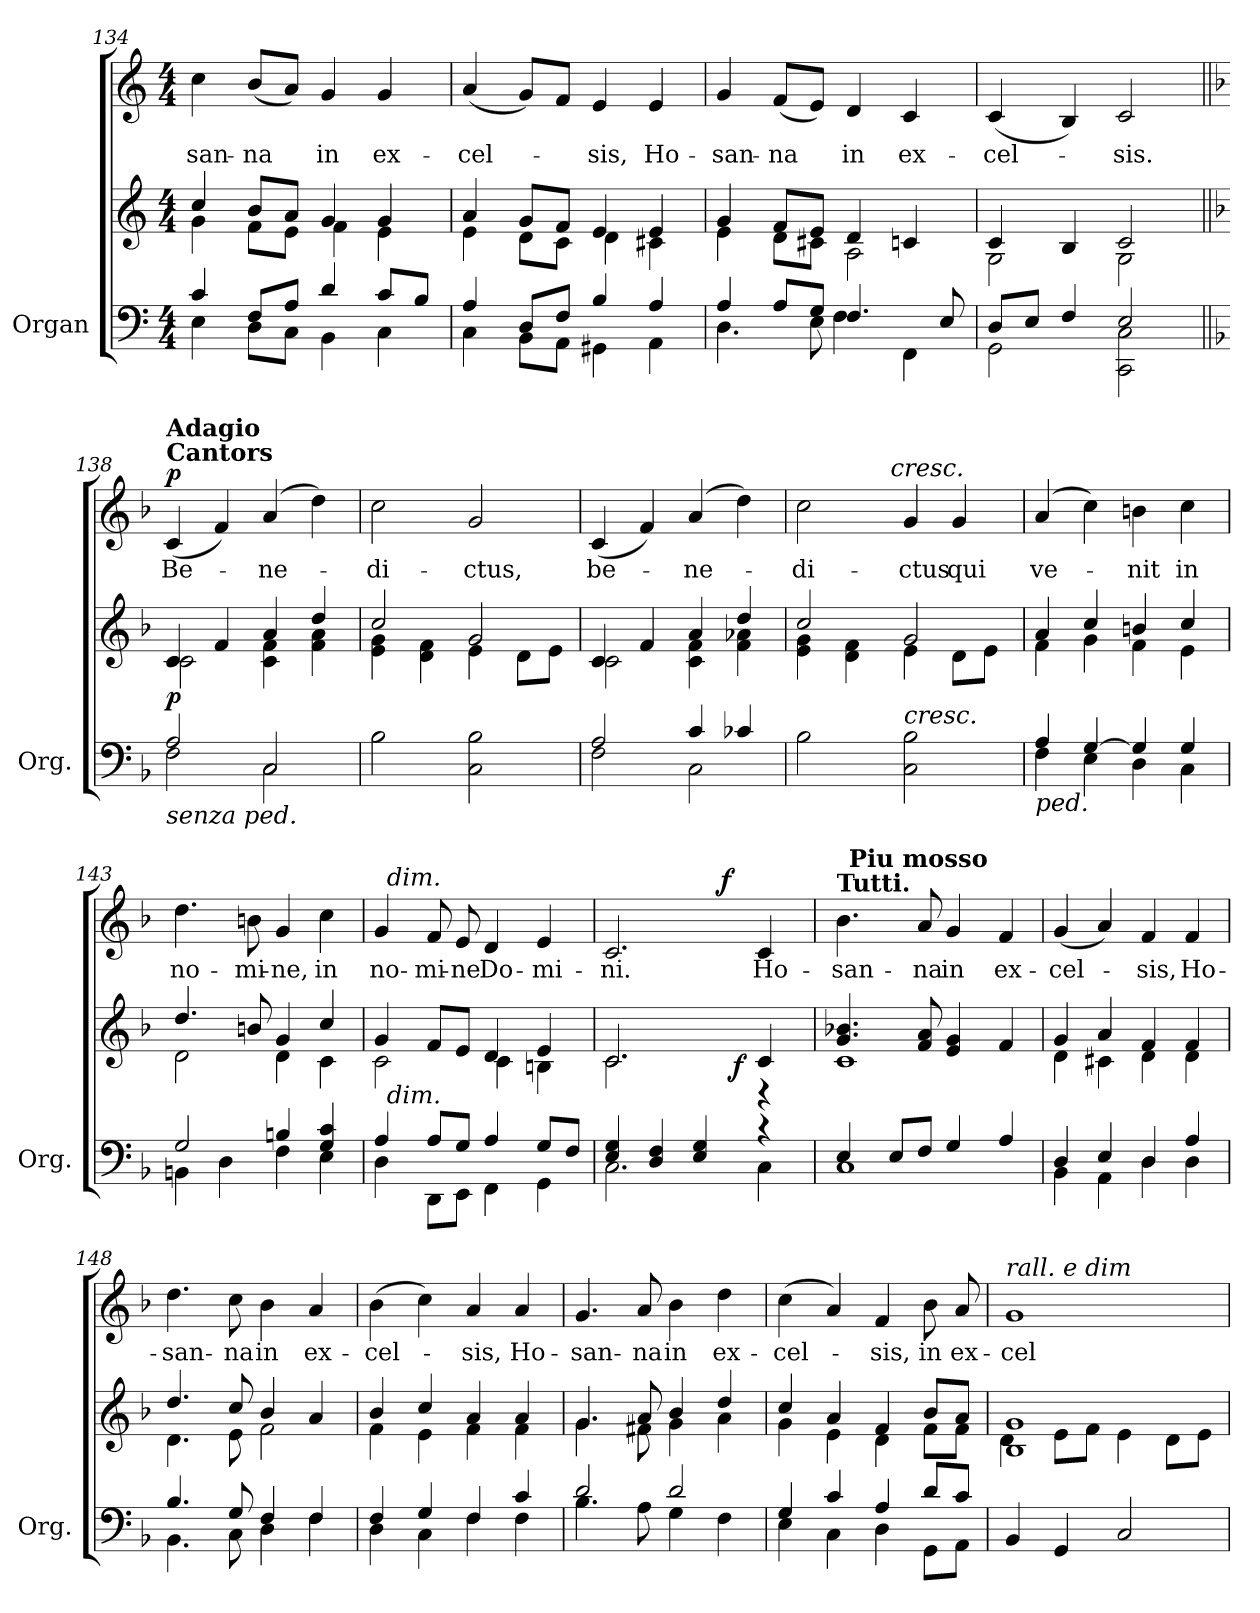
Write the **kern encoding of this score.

**kern	**kern	**dynam	**kern	**text	**dynam
*part2	*part2	*part2	*part1	*part1	*part1
*staff3	*staff2	*staff2/3	*staff1	*staff1	*staff1
*I"Organ	*	*	*	*	*
*I'Org.	*	*	*	*	*
!!LO:LB:g=z
*clefF4	*clefG2	*	*clefG2	*	*
*k[]	*k[]	*	*k[]	*	*
*C:	*C:	*	*C:	*	*
*M4/4	*M4/4	*	*M4/4	*	*
=134	=134	=134	=134	=134	=134
*^	*^	*	*	*	*
4c/	4E\	4cc/	4g\	.	4cc\	-san-	.
8F/L	8D\L	8b/L	8f\L	.	(8b/L	-na	.
8A/J	8C\J	8a/J	8e\J	.	8a/J)	.	.
4d/	4BB\	4g/	4f\	.	4g/	in	.
8c/L	4C\	4g/	4e\	.	4g/	ex-	.
8B/J	.	.	.	.	.	.	.
=135	=135	=135	=135	=135	=135	=135	=135
4A/	4C\	4a/	4e\	.	(4a/	-cel-	.
8D/L	8BB\L	8g/L	8d\L	.	8g/L)	.	.
8F/J	8AA\J	8f/J	8c\J	.	8f/J	.	.
4B/	4GG#X\	4e/	4d\	.	4e/	-sis,	.
4A/	4AA\	4e/	4c#X\	.	4e/	Ho-	.
=136	=136	=136	=136	=136	=136	=136	=136
4A/	4.D\	4g/	4e\	.	4g/	-san-	.
8A/L	.	8f/L	8d\L	.	(8f/L	-na	.
8G/J	8E\	8e/J	8c#X\J	.	8e/J)	.	.
4.F/	4F\	4d/	2A\	.	4d/	in	.
.	4FF\	4c/	.	.	4c/	ex-	.
8E/	.	.	.	.	.	.	.
=137	=137	=137	=137	=137	=137	=137	=137
8D/L	2GG\	4c/	2G\	.	(4c/	-cel-	.
8E/J	.	.	.	.	.	.	.
4F/	.	4B/	.	.	4B/)	.	.
2E/	2CC\ 2C\	2c/	2G\	.	2c/	-sis.	.
!!LO:PB:g=z
=138||	=138||	=138||	=138||	=138||	=138||	=138||	=138||
*k[b-]	*	*k[b-]	*	*	*k[b-]	*	*
*F:	*	*F:	*	*	*F:	*	*
*	*	*	*	*	*MM52	*	*
!	!	!	!	!	!LO:TX:a:B:t=Cantors	!	!
!	!	!	!	!	!LO:TX:a:B:t=Adagio	!	!
!LO:TX:b:i:t=senza ped.	!	!	!	!	!	!	!
!	!	!	!	!LO:DY:b	!	!	!LO:DY:b
2A/	2F\	4c/	2c\	p	(4c/	Be-	p
.	.	4f/	.	.	4f/)	.	.
2C/	2C\	4a/	4c\ 4f\	.	(4a/	-ne-	.
.	.	4dd/	4f\ 4a\	.	4dd\)	.	.
*v	*v	*	*	*	*	*	*
=139	=139	=139	=139	=139	=139	=139
2B-\	2cc/	4e\ 4g\	.	2cc\	-di-	.
.	.	4d\ 4f\	.	.	.	.
2C\ 2B-\	2g/	4e\	.	2g/	-ctus,	.
.	.	8d\L	.	.	.	.
.	.	8e\J	.	.	.	.
=140	=140	=140	=140	=140	=140	=140
*^	*	*	*	*	*	*
2A/	2F\	4c/	2c\	.	(4c/	be-	.
.	.	4f/	.	.	4f/)	.	.
4c/	2C\	4a/	4c\ 4f\	.	(4a/	-ne-	.
4c-X/	.	4dd/	4f\ 4a-X\	.	4dd\)	.	.
*v	*v	*	*	*	*	*	*
=141	=141	=141	=141	=141	=141	=141
*	*	*	*	*^	*	*
2B-\	2cc/	4e\ 4g\	.	2cc\	4...ryy	-di-	.
.	.	4d\ 4f\	.	.	.	.	.
!	!	!	!	!	!LO:TX:a:i:t=cresc.	!	!
.	.	.	.	.	2ryy	.	.
!LO:TX:a:i:t=cresc.	!	!	!	!	!	!	!
2C\ 2B-\	2g/	4e\	.	4g/	.	-ctus	.
.	.	8d\L	.	4g/	.	qui	.
.	.	8e\J	.	.	.	.	.
.	.	.	.	.	32ryy	.	.
=142	=142	=142	=142	=142	=142	=142	=142
*^	*	*	*	*	*	*	*
!LO:TX:b:i:t=ped.	!	!	!	!	!	!	!	!
*	*	*	*	*	*v	*v	*	*
4A/	4F\	4a/	4f\	.	(4a/	ve-	.
[>4G/	4E\	4cc/	4g\	.	4cc\)	.	.
4G/]	4D\	4bn/	4f\	.	4bn\	-nit	.
4G/	4C\	4cc/	4e\	.	4cc\	in	.
=143	=143	=143	=143	=143	=143	=143	=143
2G/	4BBn\	4.dd/	2d\	.	4.dd\	no-	.
.	4D\	.	.	.	.	.	.
.	.	8bn/	.	.	8bn\	-mi-	.
4Bn/	4F\	4g/	4d\	.	4g/	-ne,	.
4G/ 4c/	4E\	4cc/	4c\	.	4cc\	in	.
!!LO:LB:g=z
=144	=144	=144	=144	=144	=144	=144	=144
*	*^	*	*	*	*^	*	*
4A/	4D\	32ryy	4g/	2c\	.	4g/	32ryy	no-	.
!	!	!	!	!	!	!	!LO:TX:a:i:t=dim.	!	!
!	!	!LO:TX:a:i:t=dim.	!	!	!	!	!	!	!
.	.	2ryy	.	.	.	.	2ryy	.	.
8A/L	8DD\L	.	8f/L	.	.	8f/	.	-mi-	.
8G/J	8EE\J	.	8e/J	.	.	8e/	.	-ne	.
4A/	4FF\	.	4d/	4c\	.	4d/	.	Do-	.
.	.	4...ryy	.	.	.	.	4...ryy	.	.
8G/L	4GG\	.	4e/	4Bn\	.	4e/	.	-mi-	.
8F/J	.	.	.	.	.	.	.	.	.
*	*v	*v	*	*	*	*	*	*	*
=145	=145	=145	=145	=145	=145	=145	=145	=145
*	*	*	*^	*	*	*	*	*
4E/ 4G/	2.C\	2.c/	2.c\	2ryy	.	2.c/	2ryy	-ni.	.
4D/ 4F/	.	.	.	.	.	.	.	.	.
4E/ 4G/	.	.	.	8ryy	.	.	8ryy	.	.
!	!	!	!	!	!	!	!	!	!LO:DY:b
.	.	.	.	32ryy	.	.	4.ryy	.	f
!	!	!	!	!	!LO:DY:b	!	!	!	!
.	.	.	.	4ryy	f	.	.	.	.
4rc	4C\	4c/	4rD	.	.	4c/	.	Ho-	.
.	.	.	.	16.ryy	.	.	.	.	.
=146	=146	=146	=146	=146	=146	=146	=146	=146	=146
!	!	!	!	!	!	!LO:TX:a:B:t=Tutti.	!	!	!
*	*	*	*v	*v	*	*	*	*	*
4E/	1C	4.g/ 4.b-X/	1c	.	4.b-\	32ryy	-san-	.
*	*	*	*	*	*MM92	*	*	*
!	!	!	!	!	!	!LO:TX:a:B:t=Piu mosso	!	!
.	.	.	.	.	.	2ryy	.	.
8E/L	.	.	.	.	.	.	.	.
8F/J	.	8f/ 8a/	.	.	8a/	.	-na	.
4G/	.	4e/ 4g/	.	.	4g/	.	in	.
.	.	.	.	.	.	4...ryy	.	.
4A/	.	4f/	.	.	4f/	.	ex-	.
*	*	*	*	*	*v	*v	*	*
=147	=147	=147	=147	=147	=147	=147	=147
4D/	4BB-\	4g/	4d\	.	(4g/	-cel-	.
4E/	4AA\	4a/	4c#X\	.	4a/)	.	.
4D/	4D\	4f/	4d\	.	4f/	-sis,	.
4A/	4D\	4f/	4d\	.	4f/	Ho-	.
=148	=148	=148	=148	=148	=148	=148	=148
4.B-/	4.BB-\	4.dd/	4.d\	.	4.dd\	-san-	.
8G/	8C\	8cc/	8e\	.	8cc\	-na	.
4F/	4D\	4b-/	2f\	.	4b-\	in	.
4F/	4F\	4a/	.	.	4a/	ex-	.
!!LO:LB:g=z
=149	=149	=149	=149	=149	=149	=149	=149
4F/	4D\	4b-/	4f\	.	(4b-\	-cel-	.
4G/	4C\	4cc/	4e\	.	4cc\)	.	.
4F/	4F\	4a/	4f\	.	4a/	-sis,	.
4c/	4F\	4a/	4f\	.	4a/	Ho-	.
=150	=150	=150	=150	=150	=150	=150	=150
2d/	4.B-\	4.g/	4.g\	.	4.g/	-san-	.
.	8A\	8a/	8f#X\	.	8a/	-na	.
2d/	4G\	4b-/	4g\	.	4b-\	in	.
.	4F\	4dd/	4a\	.	4dd\	ex-	.
=151	=151	=151	=151	=151	=151	=151	=151
4G/	4E\	4cc/	4g\	.	(4cc\	-cel-	.
4c/	4C\	4a/	4e\	.	4a/)	.	.
4A/	4D\	4f/	4d\	.	4f/	-sis,	.
8d/L	8GG\L	8b-/L	8f\L	.	8b-\	in	.
8c/J	8AA\J	8a/J	8f\J	.	8a/	ex-	.
=152	=152	=152	=152	=152	=152	=152	=152
!	!	!	!	!	!LO:TX:a:i:t=rall. e dim	!	!
!LO:TX:a:i:t=rall. e dim	!	!	!	!	!	!	!
*v	*v	*	*	*	*	*	*
4BB-/	1B- 1g	4d\	.	1g	-cel-	.
4GG/	.	8e\L	.	.	.	.
.	.	8f\J	.	.	.	.
2C/	.	4e\	.	.	.	.
.	.	8d\L	.	.	.	.
.	.	8e\J	.	.	.	.
*	*v	*v	*	*	*	*
=	=	=	=	=	=
*-	*-	*-	*-	*-	*-
